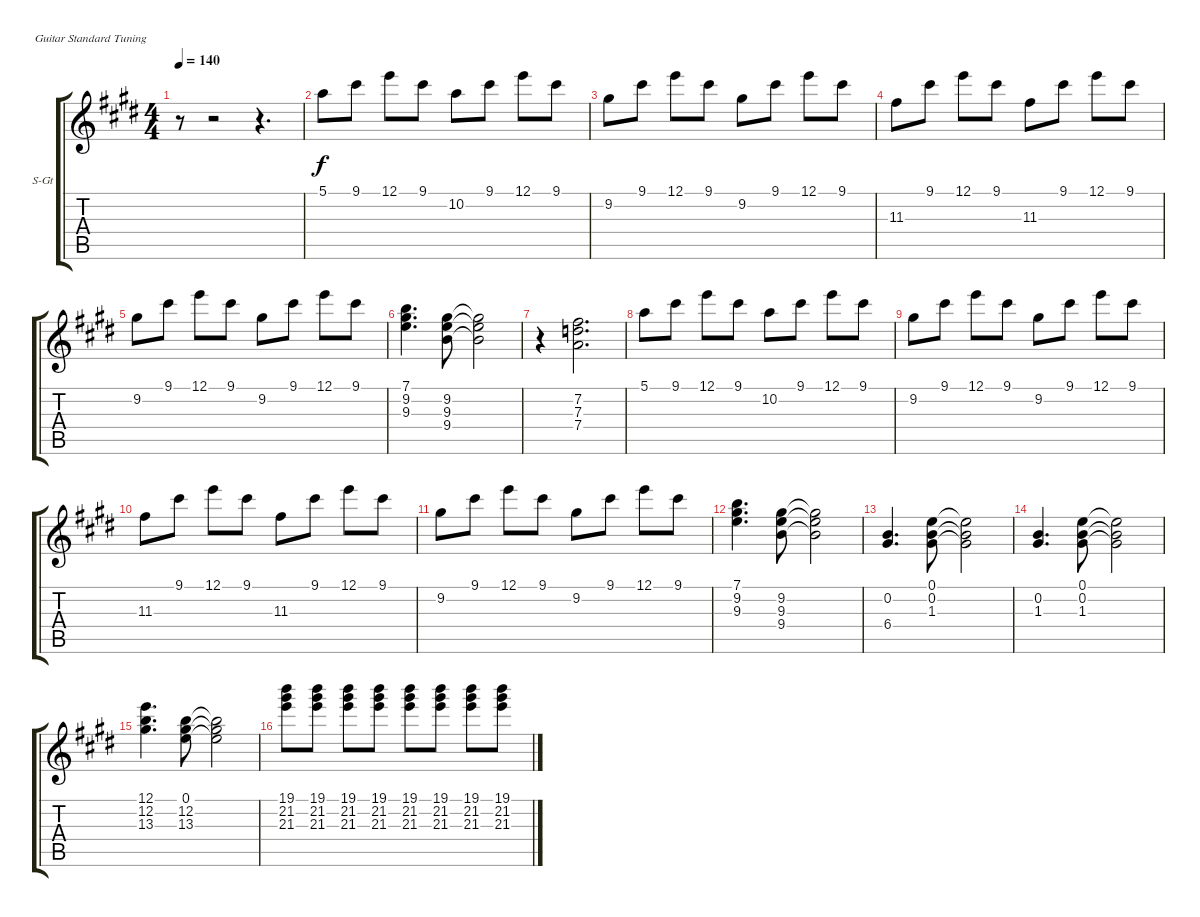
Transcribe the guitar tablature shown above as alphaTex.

\bracketExtendMode groupsimilarinstruments
\firstSystemTrackNameOrientation horizontal
\otherSystemsTrackNameOrientation horizontal
\track ("Piano" "S-Gt") {instrument brightacousticpiano}
\staff {score tabs}
\tuning (E4 B3 G3 D3 A2 E2)
\displaytranspose 12
\ts (4 4)
\tempo 140
\clef g2
\ks e
r.8{dy f} r.2 r.4{d} |
5.1.8 9.1.8 12.1.8 9.1.8 10.2.8 9.1.8 12.1.8 9.1.8 |
9.2.8 9.1.8 12.1.8 9.1.8 9.2.8 9.1.8 12.1.8 9.1.8 |
11.3.8 9.1.8 12.1.8 9.1.8 11.3.8 9.1.8 12.1.8 9.1.8 |
9.2.8 9.1.8 12.1.8 9.1.8 9.2.8 9.1.8 12.1.8 9.1.8 |
(7.1 9.2 9.3).4{d} (9.2 9.3 9.4).8 (9.2{t} 9.3{t} 9.4{t}).2 |
r.4 (7.2 7.3 7.4).2{d} |
5.1.8 9.1.8 12.1.8 9.1.8 10.2.8 9.1.8 12.1.8 9.1.8 |
9.2.8 9.1.8 12.1.8 9.1.8 9.2.8 9.1.8 12.1.8 9.1.8 |
11.3.8 9.1.8 12.1.8 9.1.8 11.3.8 9.1.8 12.1.8 9.1.8 |
9.2.8 9.1.8 12.1.8 9.1.8 9.2.8 9.1.8 12.1.8 9.1.8 |
(7.1 9.2 9.3).4{d} (9.2 9.3 9.4).8 (9.2{t} 9.3{t} 9.4{t}).2 |
(0.2 6.4).4{d} (0.1 0.2 1.3).8 (0.1{t} 0.2{t} 1.3{t}).2 |
(0.2 1.3).4{d} (0.1 0.2 1.3).8 (0.1{t} 0.2{t} 1.3{t}).2 |
(12.1 12.2 13.3).4{d} (0.1 12.2 13.3).8 (0.1{t} 12.2{t} 13.3{t}).2 |
(19.1 21.2 21.3).8 (19.1 21.2 21.3).8 (19.1 21.2 21.3).8 (19.1 21.2 21.3).8 (19.1 21.2 21.3).8 (19.1 21.2 21.3).8 (19.1 21.2 21.3).8 (19.1 21.2 21.3).8
